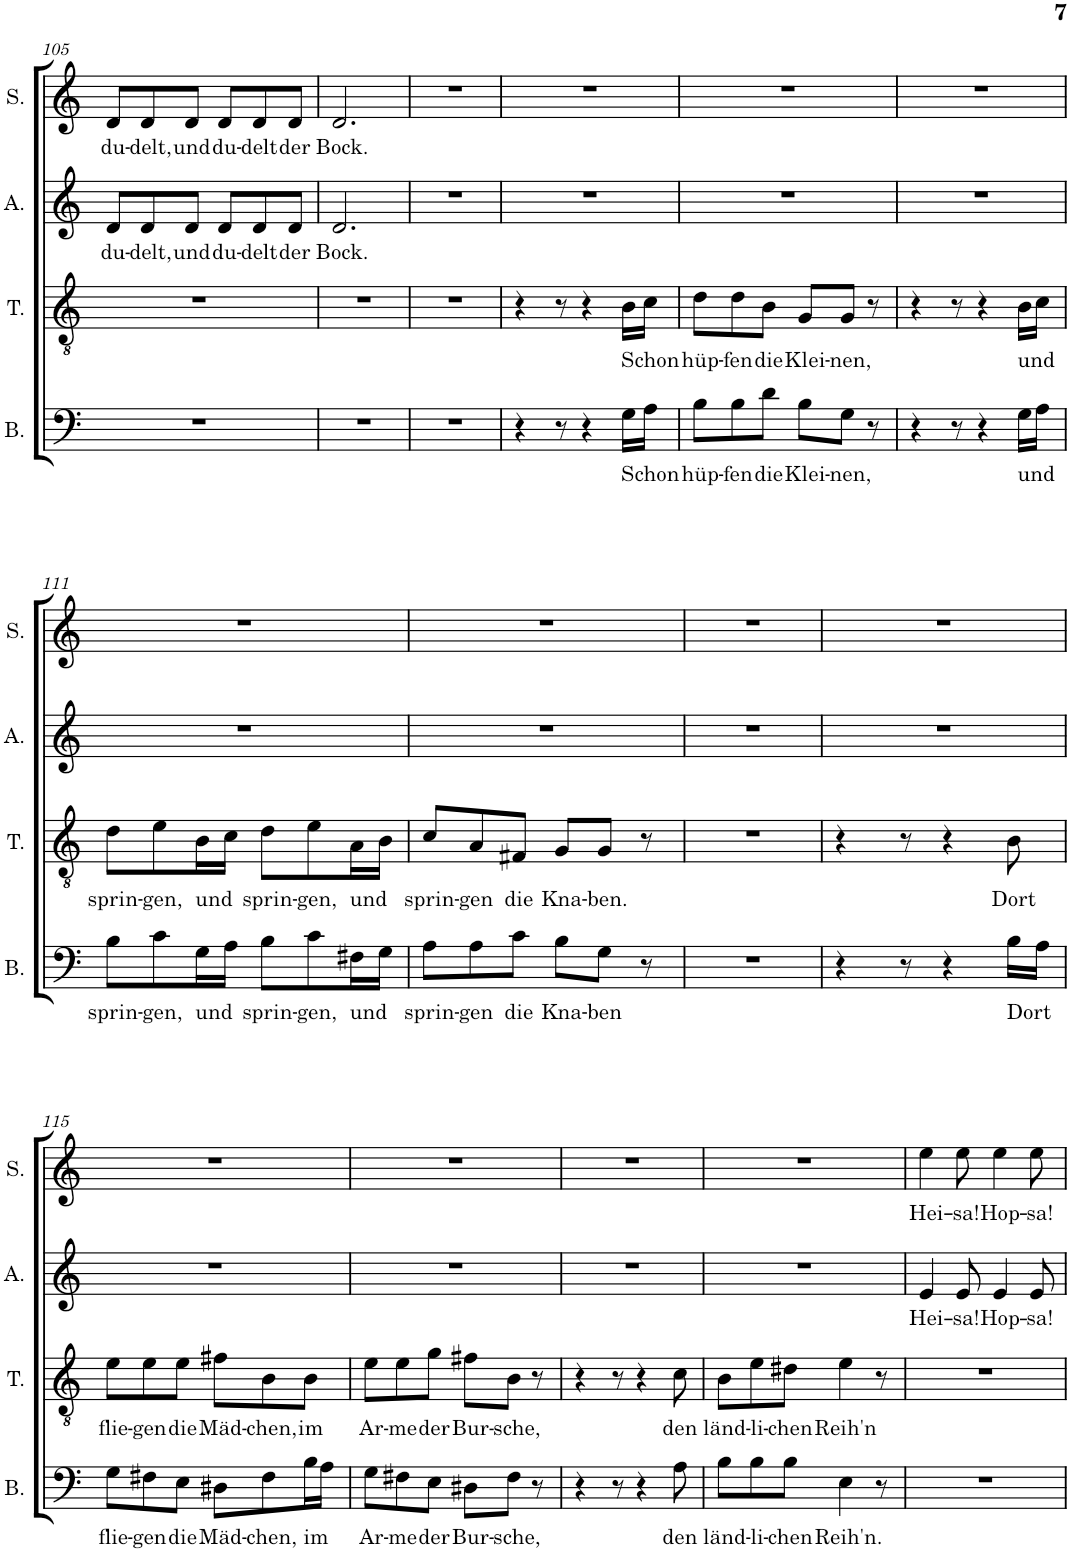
**kern	**text	**kern	**text	**kern	**text	**kern	**text
*part4	*part4	*part3	*part3	*part2	*part2	*part1	*part1
*staff4	*staff4	*staff3	*staff3	*staff2	*staff2	*staff1	*staff1
*I"Bass	*	*I"Tenor	*	*I"Alto	*	*I"Soprano	*
*I'B.	*	*I'T.	*	*I'A.	*	*I'S.	*
!!LO:PB:g=z
*clefF4	*	*clefGv2	*	*clefG2	*	*clefG2	*
*k[]	*	*k[]	*	*k[]	*	*k[]	*
*M6/8	*	*M6/8	*	*M6/8	*	*M6/8	*
=105	=105	=105	=105	=105	=105	=105	=105
!	!	!	!	!	!LO:LY:b	!	!LO:LY:b
2.r	.	2.r	.	8d/L	du-	8d/L	du-
!	!	!	!	!	!LO:LY:b	!	!LO:LY:b
.	.	.	.	8d/	-delt,	8d/	-delt,
!	!	!	!	!	!LO:LY:b	!	!LO:LY:b
.	.	.	.	8d/J	und	8d/J	und
!	!	!	!	!	!LO:LY:b	!	!LO:LY:b
.	.	.	.	8d/L	du-	8d/L	du-
!	!	!	!	!	!LO:LY:b	!	!LO:LY:b
.	.	.	.	8d/	-delt	8d/	-delt
!	!	!	!	!	!LO:LY:b	!	!LO:LY:b
.	.	.	.	8d/J	der	8d/J	der
=106	=106	=106	=106	=106	=106	=106	=106
!	!	!	!	!	!LO:LY:b	!	!LO:LY:b
2.r	.	2.r	.	2.d/	Bock.	2.d/	Bock.
=107	=107	=107	=107	=107	=107	=107	=107
2.r	.	2.r	.	2.r	.	2.r	.
=108	=108	=108	=108	=108	=108	=108	=108
4r	.	4r	.	2.r	.	2.r	.
8r	.	8r	.	.	.	.	.
4r	.	4r	.	.	.	.	.
!	!LO:LY:b	!	!LO:LY:b	!	!	!	!
16G\LL	Schon	16B\LL	Schon	.	.	.	.
16A\JJ	.	16c\JJ	.	.	.	.	.
=109	=109	=109	=109	=109	=109	=109	=109
!	!LO:LY:b	!	!LO:LY:b	!	!	!	!
8B\L	hüp-	8d\L	hüp-	2.r	.	2.r	.
!	!LO:LY:b	!	!LO:LY:b	!	!	!	!
8B\	-fen	8d\	-fen	.	.	.	.
!	!LO:LY:b	!	!LO:LY:b	!	!	!	!
8d\J	die	8B\J	die	.	.	.	.
!	!LO:LY:b	!	!LO:LY:b	!	!	!	!
8B\L	Klei-	8G/L	Klei-	.	.	.	.
!	!LO:LY:b	!	!LO:LY:b	!	!	!	!
8G\J	-nen,	8G/J	-nen,	.	.	.	.
8r	.	8r	.	.	.	.	.
=110	=110	=110	=110	=110	=110	=110	=110
4r	.	4r	.	2.r	.	2.r	.
8r	.	8r	.	.	.	.	.
4r	.	4r	.	.	.	.	.
!	!LO:LY:b	!	!LO:LY:b	!	!	!	!
16G\LL	und	16B\LL	und	.	.	.	.
16A\JJ	.	16c\JJ	.	.	.	.	.
!!LO:LB:g=z
=111	=111	=111	=111	=111	=111	=111	=111
!	!LO:LY:b	!	!LO:LY:b	!	!	!	!
8B\L	sprin-	8d\L	sprin-	2.r	.	2.r	.
!	!LO:LY:b	!	!LO:LY:b	!	!	!	!
8c\	-gen,	8e\	-gen,	.	.	.	.
!	!LO:LY:b	!	!LO:LY:b	!	!	!	!
16G\L	und	16B\L	und	.	.	.	.
16A\JJ	.	16c\JJ	.	.	.	.	.
!	!LO:LY:b	!	!LO:LY:b	!	!	!	!
8B\L	sprin-	8d\L	sprin-	.	.	.	.
!	!LO:LY:b	!	!LO:LY:b	!	!	!	!
8c\	-gen,	8e\	-gen,	.	.	.	.
!	!LO:LY:b	!	!LO:LY:b	!	!	!	!
16F#X\L	und	16A\L	und	.	.	.	.
16G\JJ	.	16B\JJ	.	.	.	.	.
=112	=112	=112	=112	=112	=112	=112	=112
!	!LO:LY:b	!	!LO:LY:b	!	!	!	!
8A\L	sprin-	8c/L	sprin-	2.r	.	2.r	.
!	!LO:LY:b	!	!LO:LY:b	!	!	!	!
8A\	-gen	8A/	-gen	.	.	.	.
!	!LO:LY:b	!	!LO:LY:b	!	!	!	!
8c\J	die	8F#X/J	die	.	.	.	.
!	!LO:LY:b	!	!LO:LY:b	!	!	!	!
8B\L	Kna-	8G/L	Kna-	.	.	.	.
!	!LO:LY:b	!	!LO:LY:b	!	!	!	!
8G\J	-ben	8G/J	-ben.	.	.	.	.
8r	.	8r	.	.	.	.	.
=113	=113	=113	=113	=113	=113	=113	=113
2.r	.	2.r	.	2.r	.	2.r	.
=114	=114	=114	=114	=114	=114	=114	=114
4r	.	4r	.	2.r	.	2.r	.
8r	.	8r	.	.	.	.	.
4r	.	4r	.	.	.	.	.
!	!LO:LY:b	!	!LO:LY:b	!	!	!	!
16B\LL	Dort	8B\	Dort	.	.	.	.
16A\JJ	.	.	.	.	.	.	.
!!LO:LB:g=z
=115	=115	=115	=115	=115	=115	=115	=115
!	!LO:LY:b	!	!LO:LY:b	!	!	!	!
8G\L	flie-	8e\L	flie-	2.r	.	2.r	.
!	!LO:LY:b	!	!LO:LY:b	!	!	!	!
8F#X\	-gen	8e\	-gen	.	.	.	.
!	!LO:LY:b	!	!LO:LY:b	!	!	!	!
8E\J	die	8e\J	die	.	.	.	.
!	!LO:LY:b	!	!LO:LY:b	!	!	!	!
8D#X\L	Mäd-	8f#X\L	Mäd-	.	.	.	.
!	!LO:LY:b	!	!LO:LY:b	!	!	!	!
8F#\	-chen,	8B\	-chen,	.	.	.	.
!	!LO:LY:b	!	!LO:LY:b	!	!	!	!
16B\L	im	8B\J	im	.	.	.	.
16A\JJ	.	.	.	.	.	.	.
=116	=116	=116	=116	=116	=116	=116	=116
!	!LO:LY:b	!	!LO:LY:b	!	!	!	!
8G\L	Ar-	8e\L	Ar-	2.r	.	2.r	.
!	!LO:LY:b	!	!LO:LY:b	!	!	!	!
8F#X\	-me	8e\	-me	.	.	.	.
!	!LO:LY:b	!	!LO:LY:b	!	!	!	!
8E\J	der	8g\J	der	.	.	.	.
!	!LO:LY:b	!	!LO:LY:b	!	!	!	!
8D#X\L	Bur-	8f#X\L	Bur-	.	.	.	.
!	!LO:LY:b	!	!LO:LY:b	!	!	!	!
8F#\J	-sche,	8B\J	-sche,	.	.	.	.
8r	.	8r	.	.	.	.	.
=117	=117	=117	=117	=117	=117	=117	=117
4r	.	4r	.	2.r	.	2.r	.
8r	.	8r	.	.	.	.	.
4r	.	4r	.	.	.	.	.
!	!LO:LY:b	!	!LO:LY:b	!	!	!	!
8A\	den	8c\	den	.	.	.	.
=118	=118	=118	=118	=118	=118	=118	=118
!	!LO:LY:b	!	!LO:LY:b	!	!	!	!
8B\L	länd-	8B\L	länd-	2.r	.	2.r	.
!	!LO:LY:b	!	!LO:LY:b	!	!	!	!
8B\	-li-	8e\	-li-	.	.	.	.
!	!LO:LY:b	!	!LO:LY:b	!	!	!	!
8B\J	-chen	8d#X\J	-chen	.	.	.	.
!	!LO:LY:b	!	!LO:LY:b	!	!	!	!
4E\	Reih'n.	4e\	Reih'n	.	.	.	.
8r	.	8r	.	.	.	.	.
=119	=119	=119	=119	=119	=119	=119	=119
!	!	!	!	!	!LO:LY:b	!	!LO:LY:b
2.r	.	2.r	.	4e/	Hei-	4ee\	Hei-
!	!	!	!	!	!LO:LY:b	!	!LO:LY:b
.	.	.	.	8e/	-sa!	8ee\	-sa!
!	!	!	!	!	!LO:LY:b	!	!LO:LY:b
.	.	.	.	4e/	Hop-	4ee\	Hop-
!	!	!	!	!	!LO:LY:b	!	!LO:LY:b
.	.	.	.	8e/	-sa!	8ee\	-sa!
=	=	=	=	=	=	=	=
*-	*-	*-	*-	*-	*-	*-	*-
